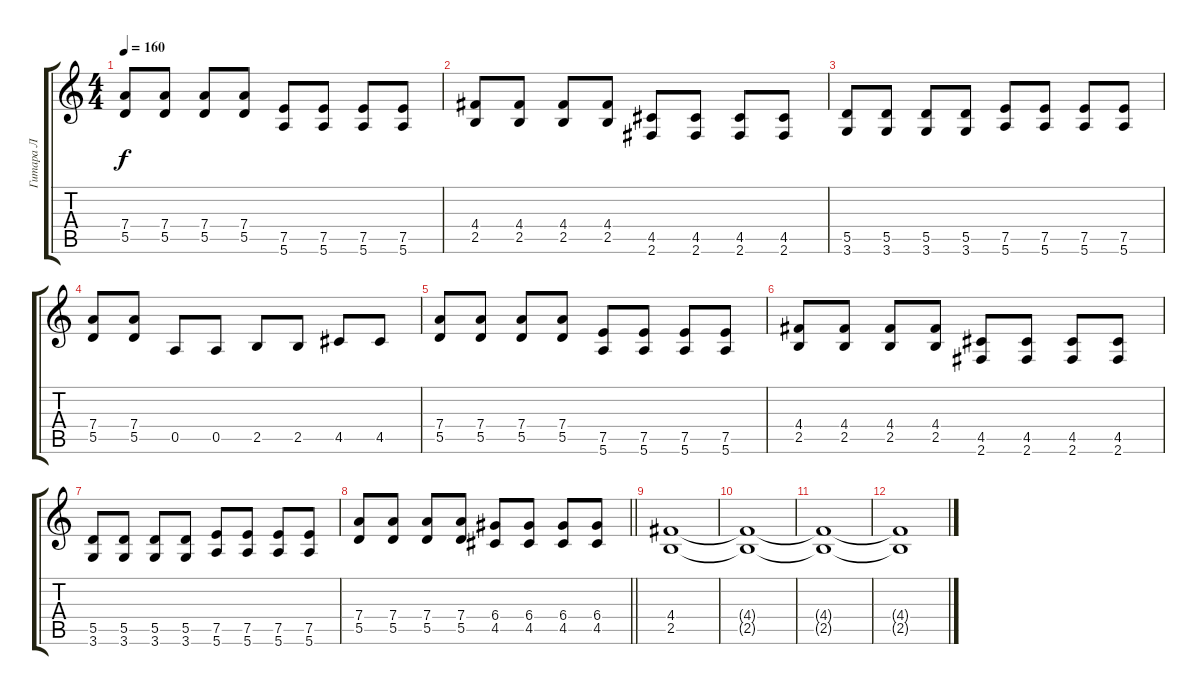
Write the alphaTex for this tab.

\track ("Гитара Л" "Гитара Л") {instrument electricguitarclean}
\staff {score tabs}
\tuning (E4 B3 G3 D3 A2 E2) {hide}
\ts (4 4)
\section ("" " ")
\tempo 160
\clef g2
\ks c
(7.4 5.5).8{dy f} (7.4 5.5).8 (7.4 5.5).8 (7.4 5.5).8 (7.5 5.6).8 (7.5 5.6).8 (7.5 5.6).8 (7.5 5.6).8 |
(4.4 2.5).8 (4.4 2.5).8 (4.4 2.5).8 (4.4 2.5).8 (4.5 2.6).8 (4.5 2.6).8 (4.5 2.6).8 (4.5 2.6).8 |
(5.5 3.6).8 (5.5 3.6).8 (5.5 3.6).8 (5.5 3.6).8 (7.5 5.6).8 (7.5 5.6).8 (7.5 5.6).8 (7.5 5.6).8 |
(7.4 5.5).8 (7.4 5.5).8 0.5.8 0.5.8 2.5.8 2.5.8 4.5.8 4.5.8 |
(7.4 5.5).8 (7.4 5.5).8 (7.4 5.5).8 (7.4 5.5).8 (7.5 5.6).8 (7.5 5.6).8 (7.5 5.6).8 (7.5 5.6).8 |
(4.4 2.5).8 (4.4 2.5).8 (4.4 2.5).8 (4.4 2.5).8 (4.5 2.6).8 (4.5 2.6).8 (4.5 2.6).8 (4.5 2.6).8 |
(5.5 3.6).8 (5.5 3.6).8 (5.5 3.6).8 (5.5 3.6).8 (7.5 5.6).8 (7.5 5.6).8 (7.5 5.6).8 (7.5 5.6).8 |
\barLineRight lightlight
(7.4 5.5).8 (7.4 5.5).8 (7.4 5.5).8 (7.4 5.5).8 (6.4 4.5).8 (6.4 4.5).8 (6.4 4.5).8 (6.4 4.5).8 |
\section ("" " ")
(4.4 2.5).1{volume 0} |
(4.4{t} 2.5{t}).1 |
(4.4{t} 2.5{t}).1 |
(4.4{t} 2.5{t}).1
